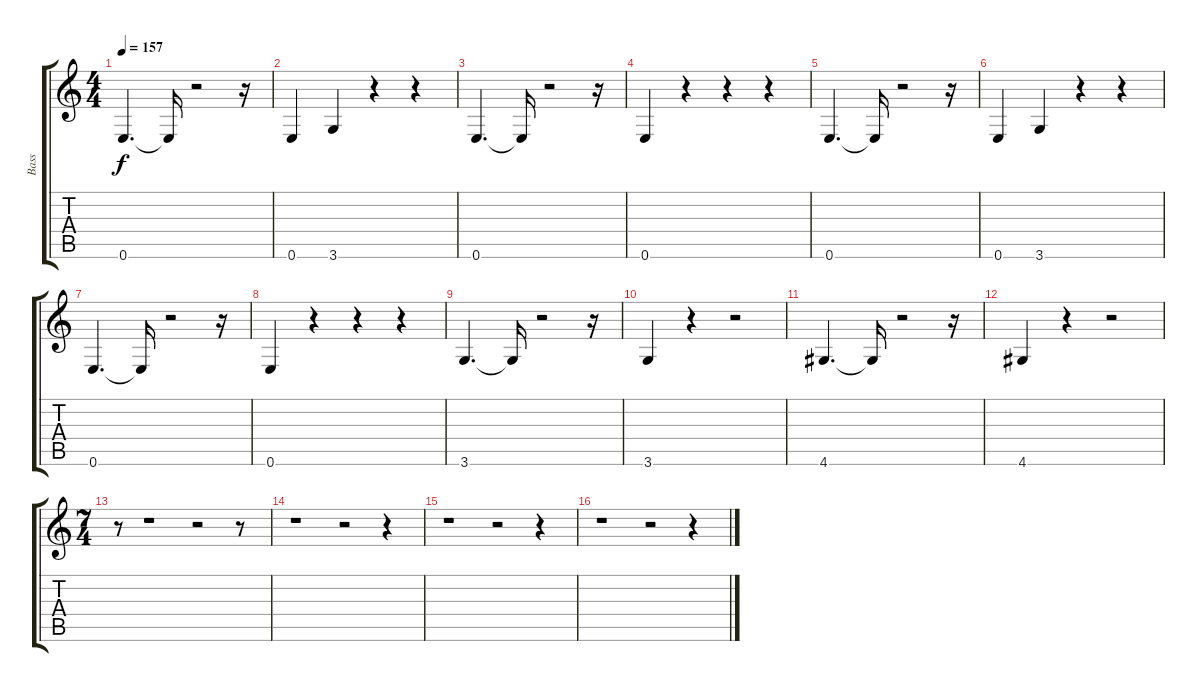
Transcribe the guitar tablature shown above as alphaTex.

\track ("Bass" "Bass") {instrument fretlessbass}
\staff {score tabs}
\tuning (E4 B3 G3 D3 A2 E2) {hide}
\ts (4 4)
\tempo 157
\clef g2
\ks c
0.6.4{d dy f} 0.6{t}.16 r.2 r.16 |
0.6.4 3.6.4 r.4 r.4 |
0.6.4{d} 0.6{t}.16 r.2 r.16 |
0.6.4 r.4 r.4 r.4 |
0.6.4{d} 0.6{t}.16 r.2 r.16 |
0.6.4 3.6.4 r.4 r.4 |
0.6.4{d} 0.6{t}.16 r.2 r.16 |
0.6.4 r.4 r.4 r.4 |
3.6.4{d} 3.6{t}.16 r.2 r.16 |
3.6.4 r.4 r.2 |
4.6.4{d} 4.6{t}.16 r.2 r.16 |
4.6.4 r.4 r.2 |
\ts (7 4)
r.8 r.1 r.2 r.8 |
r.1 r.2 r.4 |
r.1 r.2 r.4 |
r.1 r.2 r.4
